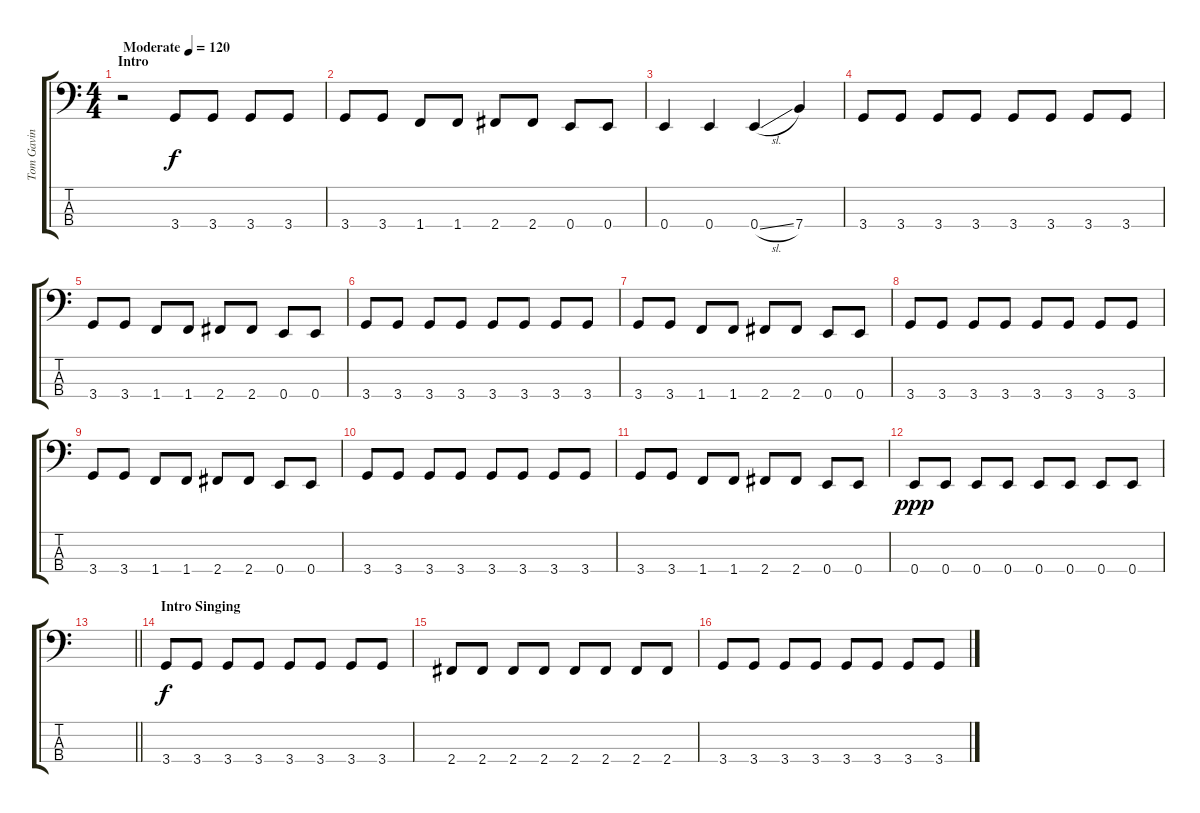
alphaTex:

\track ("Tom Gavin" "Tom Gavin") {instrument electricbassfinger}
\staff {score tabs}
\tuning (G2 D2 A1 E1) {hide}
\ts (4 4)
\section ("" "Intro")
\tempo (120 "Moderate")
\clef f4
\ks c
r.2{dy f instrument electricbassfinger} 3.4.8 3.4.8 3.4.8 3.4.8 |
3.4.8 3.4.8 1.4.8 1.4.8 2.4.8 2.4.8 0.4.8 0.4.8 |
0.4.4 0.4.4 0.4{sl}.4 7.4.4 |
3.4.8 3.4.8 3.4.8 3.4.8 3.4.8 3.4.8 3.4.8 3.4.8 |
3.4.8 3.4.8 1.4.8 1.4.8 2.4.8 2.4.8 0.4.8 0.4.8 |
3.4.8 3.4.8 3.4.8 3.4.8 3.4.8 3.4.8 3.4.8 3.4.8 |
3.4.8 3.4.8 1.4.8 1.4.8 2.4.8 2.4.8 0.4.8 0.4.8 |
3.4.8 3.4.8 3.4.8 3.4.8 3.4.8 3.4.8 3.4.8 3.4.8 |
3.4.8 3.4.8 1.4.8 1.4.8 2.4.8 2.4.8 0.4.8 0.4.8 |
3.4.8 3.4.8 3.4.8 3.4.8 3.4.8 3.4.8 3.4.8 3.4.8 |
3.4.8 3.4.8 1.4.8 1.4.8 2.4.8 2.4.8 0.4.8 0.4.8 |
0.4.8{dy ppp} 0.4.8 0.4.8 0.4.8 0.4.8 0.4.8 0.4.8 0.4.8 |
\barLineRight lightlight
|
\section ("" "Intro Singing")
3.4.8{dy f} 3.4.8 3.4.8 3.4.8 3.4.8 3.4.8 3.4.8 3.4.8 |
2.4.8 2.4.8 2.4.8 2.4.8 2.4.8 2.4.8 2.4.8 2.4.8 |
3.4.8 3.4.8 3.4.8 3.4.8 3.4.8 3.4.8 3.4.8 3.4.8
